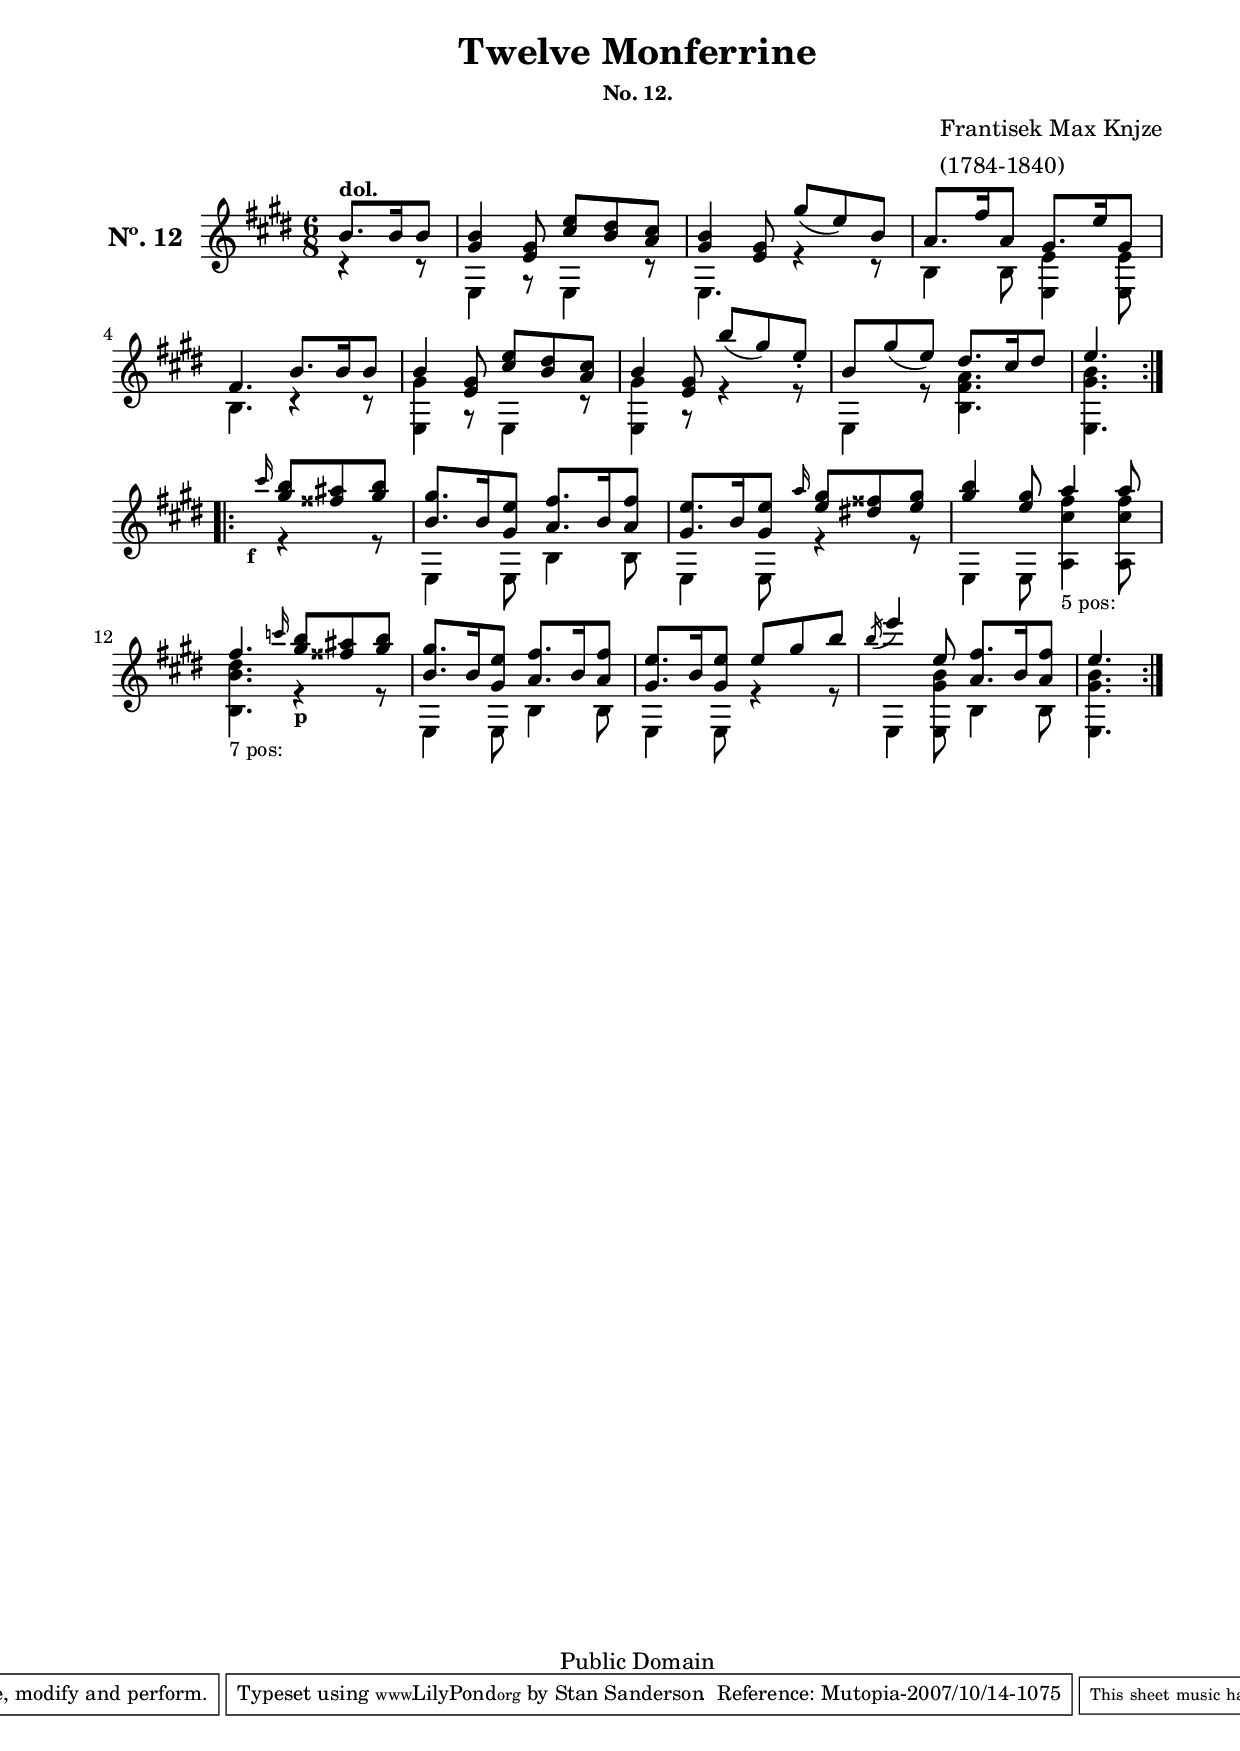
% Created on Wed Sep 26 2007
\version "2.11.33"
%#(set-global-staff-size 17) 
\include "english.ly"
 
\paper {
	%#(set-paper-size "a4")
	%#(set-paper-size "letter")
	left-margin = 0.75 \in
	line-width = 7.0 \in
	between-system-padding = #2.0
	between-system-space = #2.0
	ragged-last-bottom = ##f
	ragged-bottom = ##t
}


\header {
	title = "Twelve Monferrine"
	subsubtitle = "No. 12."
	composer = \markup {
		\column {"Frantisek Max Knjze" "(1784-1840)"}
			}
% MUTOPIA
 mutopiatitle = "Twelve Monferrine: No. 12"
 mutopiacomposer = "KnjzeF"
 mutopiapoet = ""
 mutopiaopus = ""
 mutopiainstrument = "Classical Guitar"
 date = "unk"
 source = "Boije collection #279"
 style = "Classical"
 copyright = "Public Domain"
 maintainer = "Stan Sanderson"
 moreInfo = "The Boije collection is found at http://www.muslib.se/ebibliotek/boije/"
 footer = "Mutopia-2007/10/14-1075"
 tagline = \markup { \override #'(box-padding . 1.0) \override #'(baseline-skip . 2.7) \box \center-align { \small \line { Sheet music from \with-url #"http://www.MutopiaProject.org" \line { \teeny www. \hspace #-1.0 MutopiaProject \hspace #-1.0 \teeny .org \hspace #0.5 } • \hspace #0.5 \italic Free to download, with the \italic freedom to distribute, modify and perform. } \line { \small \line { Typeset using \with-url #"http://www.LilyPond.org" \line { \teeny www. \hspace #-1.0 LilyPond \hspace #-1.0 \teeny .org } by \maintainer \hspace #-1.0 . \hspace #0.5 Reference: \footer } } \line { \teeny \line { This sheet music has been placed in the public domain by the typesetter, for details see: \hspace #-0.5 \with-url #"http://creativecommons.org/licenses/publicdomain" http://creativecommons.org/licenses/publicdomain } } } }
}

%% Source
%% Boije collection # 279
%% http://www.muslib.se/ebibliotek/boije/
%%
%% Praga presso Marco Berra.
%% Fra. Max Knjze (also spelled Kniže) was born
%% 7 Sep 1784 in Dralielcice, near Beroun, Bohmen. 
%% He died 23 Jul 1840 in Prague, Czechoslovakia.
%% He was a guitarist, composer and conductor.
%%




%%%% shortcuts
%  fingering orientations
	sfol = \set fingeringOrientations = #'(left)
	sfor = \set fingeringOrientations = #'(right)
	sfod = \set fingeringOrientations = #'(down)
	sfou = \set fingeringOrientations = #'(up)

%  string number orientations
	ssnol =  \set stringNumberOrientations = #'(left)  %(down right up)
	ssnou =  \set stringNumberOrientations = #'(up)
	ssnod =  \set stringNumberOrientations = #'(down)
	ssnor =  \set stringNumberOrientations = #'(right)

%  position indicators
	II = \markup {\smaller "II"}
	IIa = \markup {\smaller \hspace #2.0 \bold "CII"}
	III = \markup {\smaller  "III"}
	IV = \markup {\smaller  "IV"}
	V = \markup {\smaller  "V"}
	VII = \markup {\smaller  "VII"}
	VIII = \markup {\smaller  "VIII"}
%% (alternates A)
	loc = \markup{\smaller"loco."}
	bpos = \markup{\smaller"2 pos:"}
	cpos = \markup{\smaller"3 pos:"}
	dpos = \markup{\smaller"4 pos:"}
	epos = \markup{\smaller"5 pos:"}
	gpos = \markup{\smaller"7 pos:"}
	ipos = \markup{\smaller"9 pos:"}
	eposd = \markup{\smaller\column{"5 pos:" "dol:"}}
	
%% dynamics per original
pP = \markup { \smaller \bold "pp"}
P = \markup { \smaller \bold "p"}
mF = \markup { \smaller \bold "mf"}
F = \markup { \smaller \bold "f"}
fF = \markup { \smaller \bold "ff"}
sF = \markup { \smaller \bold "sf"} 

% miscellaneous and reminders
	harm = \once \override NoteHead #'style = #'harmonic 
	octavado = \markup { \smaller \italic "arm. 12" }
	octavados= \markup {\smaller\italic\column {"arm." "12" }}
	%\mark \markup {\smaller \smaller \musicglyph #"scripts.segno"}
	%\markup {\smaller \vcenter "to" \hspace #0.7 \smaller \vcenter \musicglyph #"scripts.coda"}
	% \arpeggioUp \arpeggio
	%segn = \markup { \smaller \vcenter "to" \hspace #0.7 \vcenter \smaller \musicglyph #"scripts.segno" }

%% End shortcuts




upper = {
	\set Staff.instrumentName=\markup{\larger\bold "Nº. 12  "}
	\relative c''{
%% Note: vertically align volta brackets-  #5 is default
%%		\override Staff.VoltaBracket #'minimum-space = #5.5

	\repeat volta 2 {
		\slurDown
		\partial 8*3
		b8.^\markup{\smaller\bold"dol."} b16 b8
		<b gs>4 <gs e>8 <e' cs> <ds b> <cs a> |
		<b gs>4 <gs e>8 gs'8( e) b |
		a8. fs'16 a,8 gs8. e'16 gs,8 |
		fs4. b8. b16 b8 |
		b4 <gs e>8 <e' cs> <ds b> <cs a> |
		b4 <gs e>8 b'( gs) e_. |
		b gs'( e) ds8. cs16 ds8 |
		e4.
		
		}
	\repeat volta 2 {
		\partial 8*4
		s8 \grace {cs'16} <b gs>8 <as fss> <b gs>
		<gs b,>8. b,16 <e gs,>8 <fs a,>8. b,16 <fs' a,>8 |
		<e gs,>8. b16 <e gs,>8 \grace {a16} <gs e>8 <fss ds!> <gs e> |
		<b gs>4 <gs e>8 a4 a8 |
		fs4. \grace {c'16} <b gs>8 <as fss> <b gs> |
		<gs b,>8. b,16 <e gs,>8 <fs a,>8. b,16 <fs' a,>8 |
		<e gs,>8. b16 <e gs,>8 e gs b |
		\acciaccatura{b16} e4 e,8 <fs a,>8. b,16 <fs' a,>8 |
		e4.
		
		}
	
		
	}
}		

middle = {
	\relative c'' {
		\override Staff.NoteCollision 
		#'merge-differently-headed = ##t
%% middle voice can interfere... use the following
%		\override Stem #'length-fraction = #0.4
	\repeat volta 2 {
		\partial 8*4
		s8 \grace s16 
		\stemDown s8*3 |
		s2.*5 |
		\grace s8 s2.
		\grace s8 s2.
		s4.
		}
	\repeat volta 2 {
		\partial 8*3
		s4.
		s2.*3
	}
	}
}

lower = {
	\relative c' { 
		\override Staff.NoteCollision 
		#'merge-differently-headed = ##t
	\repeat volta 2 {
		\partial 8*3
		r4 r8
		e,4 r8 e4 r8 |
		e4. r4 r8 |
		b'4 b8 <e e,>4 <e e,>8 |
		b4. r4 r8 |
		<gs' e,>4 r8 e,4 r8 |
		<gs' e,>4 r8 r4 r8 |
		e,4 r8 <a' fs b,>4. |
		<b gs e,>4.
				
		}
	\repeat volta 2 {
		\partial 8*4
		s8_\F r4 r8
		e,,4 e8 b'4 b8 |
		e,4 e8 r4 r8 |
		e4 e8 <fs'' cs a,>4_\epos <fs cs a,>8 |
		<ds b b,>4._\gpos r4_\P r8 |
		e,,4 e8 b'4 b8 |
		e,4 e8 r4 r8 |
		e4 <b'' gs e,>8 b,4 b8 |
		<b' gs e,>4.

		}
	}
}	

staffClassicalGuitarL = \new Staff 

%%%  this moves the fingering closer to the note than default
		\with { 
			\override Fingering #'padding = #0.2 
		}
			{
			\time 6/8
			\key e \major
%			\tempo 4 = 72
%			\set Staff.instrumentName=\markup{\smaller\column{"Classical" "Guitar."}}
			\set Staff.midiInstrument="acoustic guitar (nylon)"
		%	\transposition c,
	<<
		\override Staff.NoteCollision 
		#'merge-differently-headed = ##t
			\new Voice = A { \voiceOne  \upper }
%			\new Voice = B { \voiceTwo  \middle }
			\new Voice = C { \voiceFour  \lower }
	>>
%		\bar "|."  %% End the piece if no repeat at end
}

\score { 
	\staffClassicalGuitarL
	}

		
\layout  {
		 \context { \Voice
%%% provides thicker glissando and moves closer to notes
			 \override Glissando #'thickness = #3
			 \override Glissando #'gap = #0.05

%%% adjust fingering size, distance from note
			\override Fingering #'font-size = #-6
			\override Fingering #'padding = #0.3
		 	}
	\context { \Score
			\override MetronomeMark #'extra-offset = #'(-9 . 0)
			\override MetronomeMark #'padding = #'3
			}
		
}		

\score {
	\unfoldRepeats
	\staffClassicalGuitarL
	  \midi {
	    \context {
		    \Score
	      		tempoWholesPerMinute = #(ly:make-moment 120 4)
	    }
	    \context { 
		    \Voice 
		    \remove "Dynamic_performer"
	    }
    }
}
